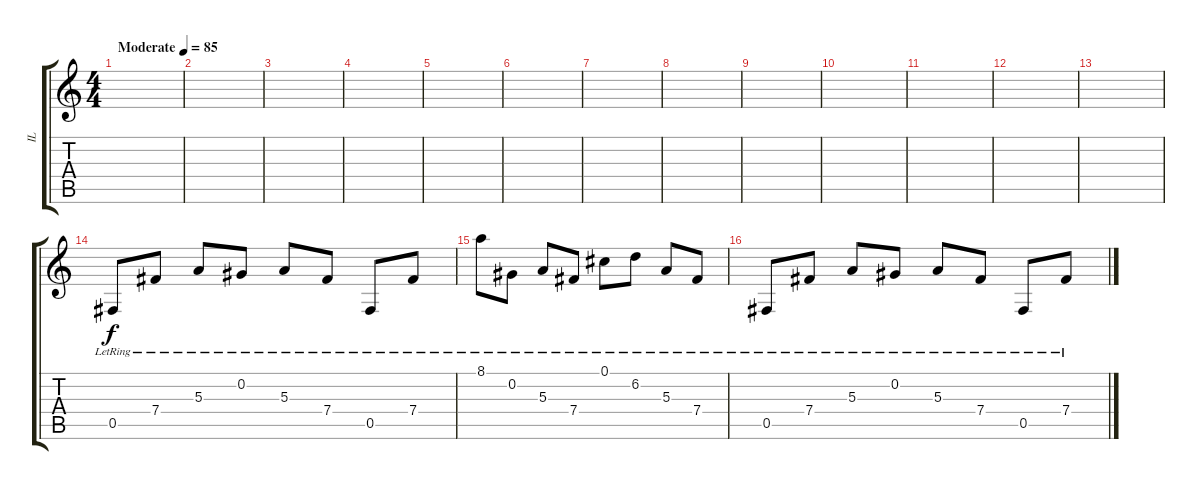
\track ("IL" "IL") {instrument distortionguitar}
\staff {score tabs}
\tuning (Db4 Ab3 E3 B2 Gb2 Db2) {hide}
\ts (4 4)
\tempo (85 "Moderate")
\clef g2
\ks c
|
|
|
|
|
|
|
|
|
|
|
|
|
0.5{lr}.8 7.4{lr}.8 5.3{lr}.8 0.2{lr}.8 5.3{lr}.8 7.4{lr}.8 0.5{lr}.8 7.4{lr}.8 |
8.1{lr}.8 0.2{lr}.8 5.3{lr}.8 7.4{lr}.8 0.1{lr}.8 6.2{lr}.8 5.3{lr}.8 7.4{lr}.8 |
0.5{lr}.8 7.4{lr}.8 5.3{lr}.8 0.2{lr}.8 5.3{lr}.8 7.4{lr}.8 0.5{lr}.8 7.4{lr}.8
